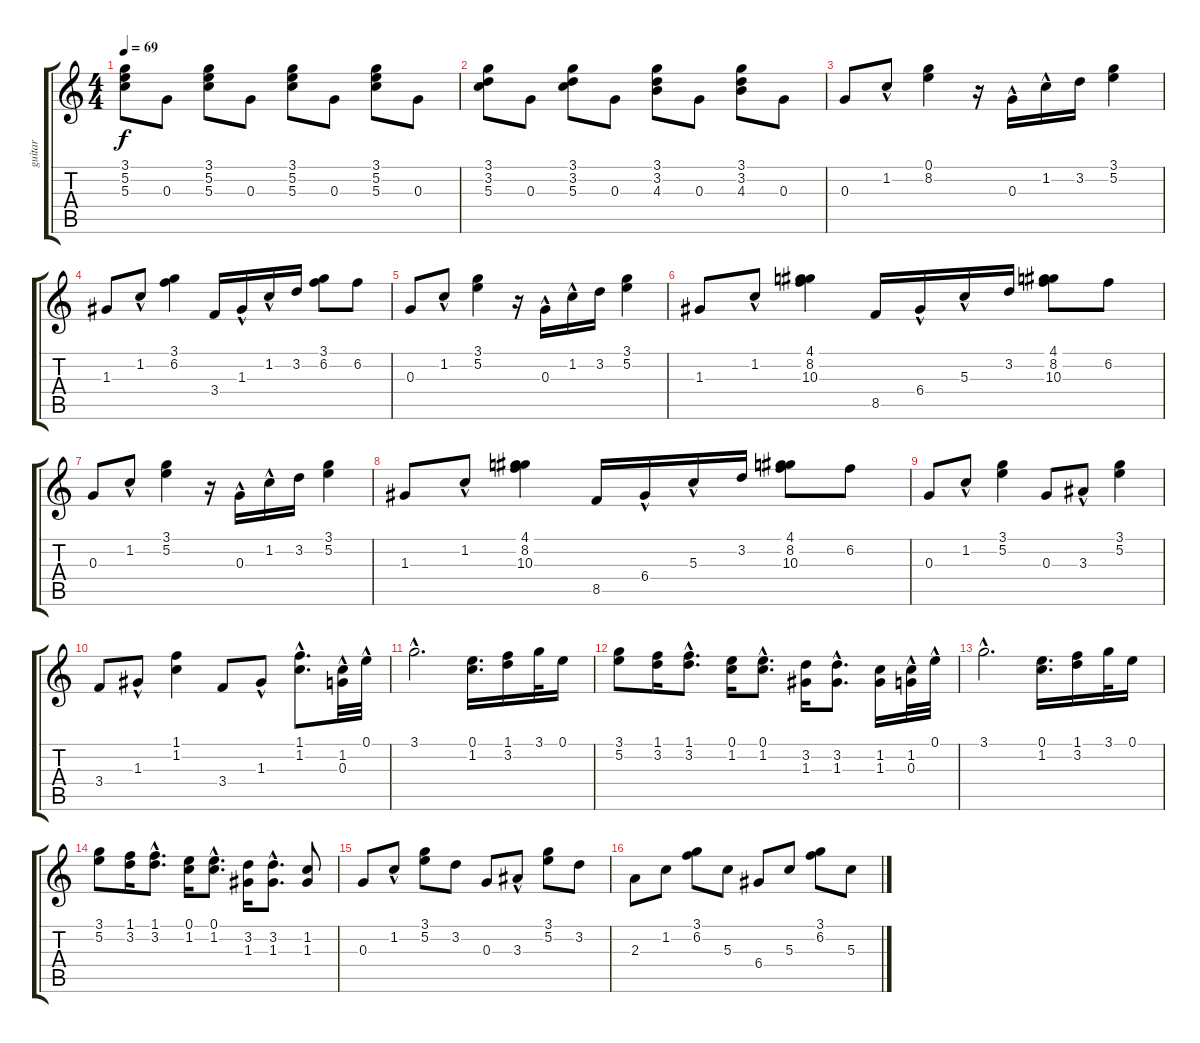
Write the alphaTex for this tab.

\track ("guitar" "guitar") {instrument acousticguitarsteel}
\staff {score tabs}
\tuning (E4 B3 G3 D3 A2 E2) {hide}
\ts (4 4)
\tempo 69
\clef g2
\ks c
(3.1 5.2 5.3).8{dy f} 0.3.8 (3.1 5.2 5.3).8 0.3.8 (3.1 5.2 5.3).8 0.3.8 (3.1 5.2 5.3).8 0.3.8 |
(3.1 3.2 5.3).8 0.3.8 (3.1 3.2 5.3).8 0.3.8 (3.1 3.2 4.3).8 0.3.8 (3.1 3.2 4.3).8 0.3.8 |
0.3.8 1.2{hac}.8 (0.1 8.2).4 r.16 0.3{hac}.16 1.2{hac}.16 3.2.16 (3.1 5.2).4 |
1.3.8 1.2{hac}.8 (3.1 6.2).4 3.4.16 1.3{hac}.16 1.2{hac}.16 3.2.16 (3.1 6.2).8 6.2.8 |
0.3.8 1.2{hac}.8 (3.1 5.2).4 r.16 0.3{hac}.16 1.2{hac}.16 3.2.16 (3.1 5.2).4 |
1.3.8 1.2{hac}.8 (4.1 8.2 10.3).4 8.5.16 6.4{hac}.16 5.3{hac}.16 3.2.16 (4.1 8.2 10.3).8 6.2.8 |
0.3.8 1.2{hac}.8 (3.1 5.2).4 r.16 0.3{hac}.16 1.2{hac}.16 3.2.16 (3.1 5.2).4 |
1.3.8 1.2{hac}.8 (4.1 8.2 10.3).4 8.5.16 6.4{hac}.16 5.3{hac}.16 3.2.16 (4.1 8.2 10.3).8 6.2.8 |
0.3.8 1.2{hac}.8 (3.1 5.2).4 0.3.8 3.3{hac}.8 (3.1 5.2).4 |
3.4.8 1.3{hac}.8 (1.1 1.2).4 3.4.8 1.3{hac}.8 (1.1 1.2{hac}).8{d} (1.2{hac} 0.3{hac}).32 0.1{hac}.32 |
3.1{hac}.2{d} (0.1 1.2).16{d} (1.1 3.2).16 3.1.32 0.1.16 |
(3.1 5.2).8 (1.1 3.2).16 (1.1{hac} 3.2{hac}).8{d} (0.1 1.2).16 (0.1{hac} 1.2{hac}).8{d} (3.2 1.3).16 (3.2{hac} 1.3{hac}).8{d} (1.2 1.3).16 (1.2{hac} 0.3{hac}).32 0.1{hac}.32 |
3.1{hac}.2{d} (0.1 1.2).16{d} (1.1 3.2).16 3.1.32 0.1.16 |
(3.1 5.2).8 (1.1 3.2).16 (1.1{hac} 3.2{hac}).8{d} (0.1 1.2).16 (0.1{hac} 1.2{hac}).8{d} (3.2 1.3).16 (3.2{hac} 1.3{hac}).8{d} (1.2 1.3).8 |
0.3.8 1.2{hac}.8 (3.1 5.2).8 3.2.8 0.3.8 3.3{hac}.8 (3.1 5.2).8 3.2.8 |
2.3.8 1.2.8 (3.1 6.2).8 5.3.8 6.4.8 5.3.8 (3.1 6.2).8 5.3.8
